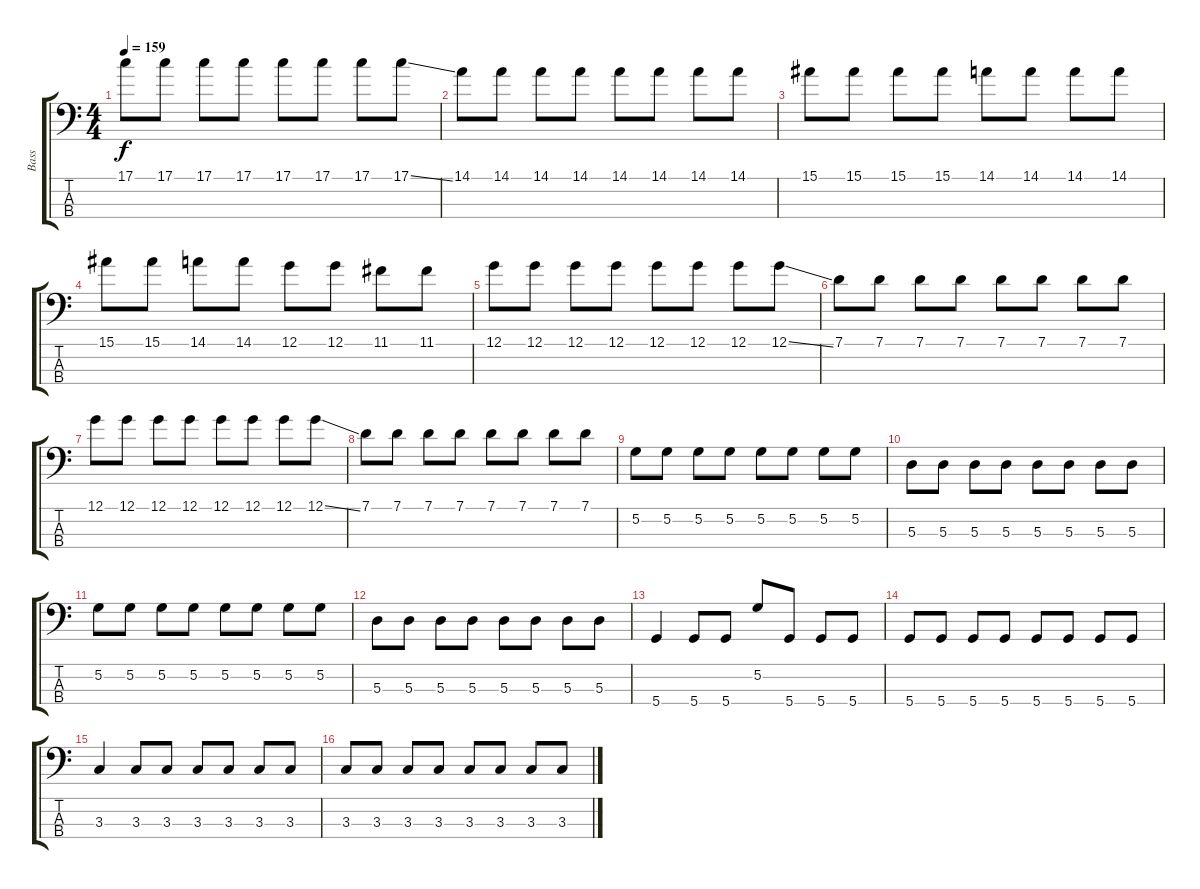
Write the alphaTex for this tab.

\track ("Bass" "Bass") {instrument electricbassfinger}
\staff {score tabs}
\tuning (G2 D2 A1 D1) {hide}
\ts (4 4)
\tempo 159
\clef f4
\ks c
17.1.8{dy f} 17.1.8 17.1.8 17.1.8 17.1.8 17.1.8 17.1.8 17.1{ss}.8 |
14.1.8 14.1.8 14.1.8 14.1.8 14.1.8 14.1.8 14.1.8 14.1.8 |
15.1.8 15.1.8 15.1.8 15.1.8 14.1.8 14.1.8 14.1.8 14.1.8 |
15.1.8 15.1.8 14.1.8 14.1.8 12.1.8 12.1.8 11.1.8 11.1.8 |
12.1.8 12.1.8 12.1.8 12.1.8 12.1.8 12.1.8 12.1.8 12.1{ss}.8 |
7.1.8 7.1.8 7.1.8 7.1.8 7.1.8 7.1.8 7.1.8 7.1.8 |
12.1.8 12.1.8 12.1.8 12.1.8 12.1.8 12.1.8 12.1.8 12.1{ss}.8 |
7.1.8 7.1.8 7.1.8 7.1.8 7.1.8 7.1.8 7.1.8 7.1.8 |
5.2.8 5.2.8 5.2.8 5.2.8 5.2.8 5.2.8 5.2.8 5.2.8 |
5.3.8 5.3.8 5.3.8 5.3.8 5.3.8 5.3.8 5.3.8 5.3.8 |
5.2.8 5.2.8 5.2.8 5.2.8 5.2.8 5.2.8 5.2.8 5.2.8 |
5.3.8 5.3.8 5.3.8 5.3.8 5.3.8 5.3.8 5.3.8 5.3.8 |
5.4.4 5.4.8 5.4.8 5.2.8 5.4.8 5.4.8 5.4.8 |
5.4.8 5.4.8 5.4.8 5.4.8 5.4.8 5.4.8 5.4.8 5.4.8 |
3.3.4 3.3.8 3.3.8 3.3.8 3.3.8 3.3.8 3.3.8 |
3.3.8 3.3.8 3.3.8 3.3.8 3.3.8 3.3.8 3.3.8 3.3.8
